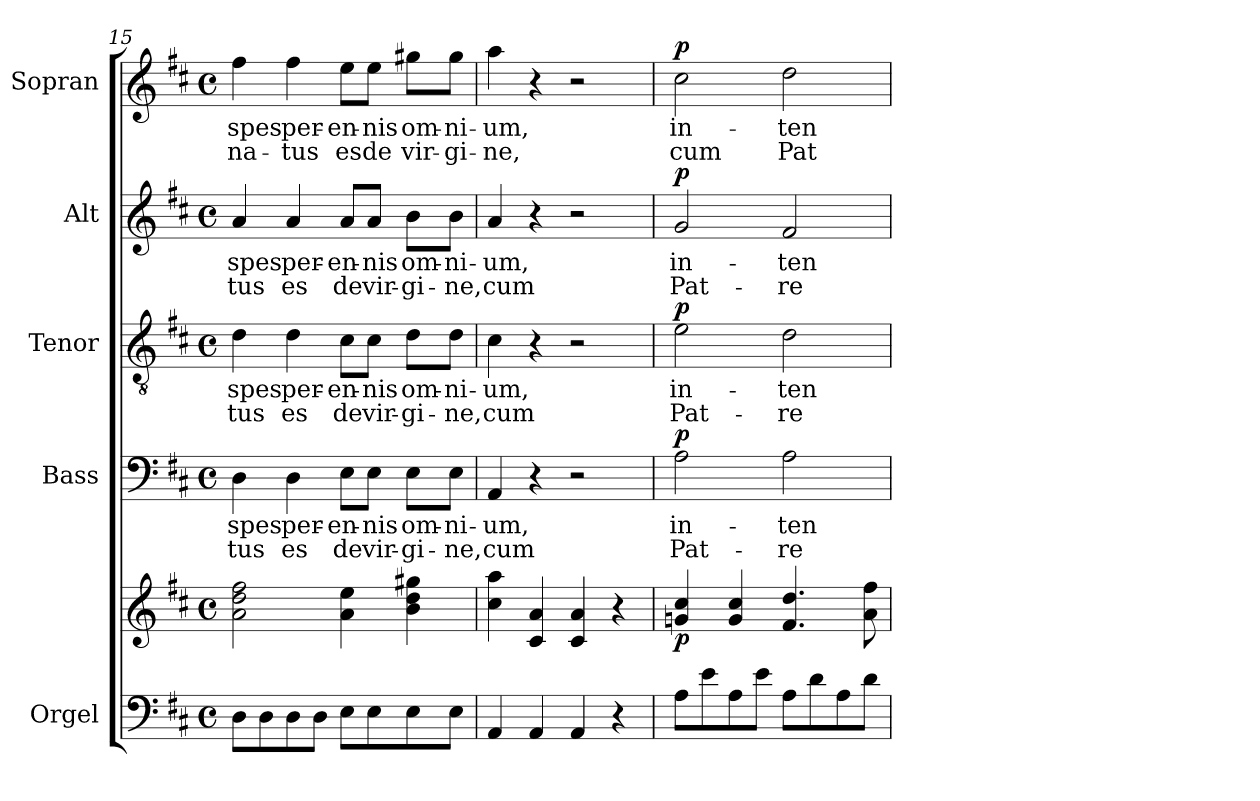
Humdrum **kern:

**kern	**kern	**dynam	**kern	**text	**text	**dynam	**kern	**text	**text	**dynam	**kern	**text	**text	**dynam	**kern	**text	**text	**dynam
*part5	*part5	*part5	*part4	*part4	*part4	*part4	*part3	*part3	*part3	*part3	*part2	*part2	*part2	*part2	*part1	*part1	*part1	*part1
*staff6	*staff5	*staff5/6	*staff4	*staff4	*staff4	*staff4	*staff3	*staff3	*staff3	*staff3	*staff2	*staff2	*staff2	*staff2	*staff1	*staff1	*staff1	*staff1
*I"Orgel	*	*	*I"Bass	*	*	*	*I"Tenor	*	*	*	*I"Alt	*	*	*	*I"Sopran	*	*	*
*I'Org.	*	*	*I'B.	*	*	*	*I'T.	*	*	*	*I'A.	*	*	*	*I'S.	*	*	*
*clefF4	*clefG2	*	*clefF4	*	*	*	*clefGv2	*	*	*	*clefG2	*	*	*	*clefG2	*	*	*
*k[f#c#]	*k[f#c#]	*	*k[f#c#]	*	*	*	*k[f#c#]	*	*	*	*k[f#c#]	*	*	*	*k[f#c#]	*	*	*
*D:	*D:	*	*D:	*	*	*	*D:	*	*	*	*D:	*	*	*	*D:	*	*	*
*M4/4	*M4/4	*	*M4/4	*	*	*	*M4/4	*	*	*	*M4/4	*	*	*	*M4/4	*	*	*
*met(c)	*met(c)	*	*met(c)	*	*	*	*met(c)	*	*	*	*met(c)	*	*	*	*met(c)	*	*	*
=15	=15	=15	=15	=15	=15	=15	=15	=15	=15	=15	=15	=15	=15	=15	=15	=15	=15	=15
!	!	!	!	!LO:LY:b	!LO:LY:b	!	!	!LO:LY:b	!LO:LY:b	!	!	!LO:LY:b	!LO:LY:b	!	!	!LO:LY:b	!LO:LY:b	!
8D\L	2a\ 2dd\ 2ff#\	.	4D\	spes	-tus	.	4d\	spes	-tus	.	4a/	spes	-tus	.	4ff#\	spes	na-	.
8D\	.	.	.	.	.	.	.	.	.	.	.	.	.	.	.	.	.	.
!	!	!	!	!LO:LY:b	!LO:LY:b	!	!	!LO:LY:b	!LO:LY:b	!	!	!LO:LY:b	!LO:LY:b	!	!	!LO:LY:b	!LO:LY:b	!
8D\	.	.	4D\	per-	es	.	4d\	per-	es	.	4a/	per-	es	.	4ff#\	per-	-tus	.
8D\J	.	.	.	.	.	.	.	.	.	.	.	.	.	.	.	.	.	.
!	!	!	!	!LO:LY:b	!LO:LY:b	!	!	!LO:LY:b	!LO:LY:b	!	!	!LO:LY:b	!LO:LY:b	!	!	!LO:LY:b	!LO:LY:b	!
8E\L	4a\ 4ee\	.	8E\L	-en-	de	.	8c#\L	-en-	de	.	8a/L	-en-	de	.	8ee\L	-en-	es	.
!	!	!	!	!LO:LY:b	!LO:LY:b	!	!	!LO:LY:b	!LO:LY:b	!	!	!LO:LY:b	!LO:LY:b	!	!	!LO:LY:b	!LO:LY:b	!
8E\	.	.	8E\J	-nis	vir-	.	8c#\J	-nis	vir-	.	8a/J	-nis	vir-	.	8ee\J	-nis	de	.
!	!	!	!	!LO:LY:b	!LO:LY:b	!	!	!LO:LY:b	!LO:LY:b	!	!	!LO:LY:b	!LO:LY:b	!	!	!LO:LY:b	!LO:LY:b	!
8E\	4b\ 4dd\ 4gg#X\	.	8E\L	om-	-gi-	.	8d\L	om-	-gi-	.	8b\L	om-	-gi-	.	8gg#X\L	om-	vir-	.
!	!	!	!	!LO:LY:b	!LO:LY:b	!	!	!LO:LY:b	!LO:LY:b	!	!	!LO:LY:b	!LO:LY:b	!	!	!LO:LY:b	!LO:LY:b	!
8E\J	.	.	8E\J	-ni-	-ne,	.	8d\J	-ni-	-ne,	.	8b\J	-ni-	-ne,	.	8gg#\J	-ni-	-gi-	.
=16	=16	=16	=16	=16	=16	=16	=16	=16	=16	=16	=16	=16	=16	=16	=16	=16	=16	=16
!	!	!	!	!LO:LY:b	!LO:LY:b	!	!	!LO:LY:b	!LO:LY:b	!	!	!LO:LY:b	!LO:LY:b	!	!	!LO:LY:b	!LO:LY:b	!
4AA/	4cc#\ 4aa\	.	4AA/	-um,	cum	.	4c#\	-um,	cum	.	4a/	-um,	cum	.	4aa\	-um,	-ne,	.
4AA/	4c#/ 4a/	.	4r	.	.	.	4r	.	.	.	4r	.	.	.	4r	.	.	.
4AA/	4c#/ 4a/	.	2r	.	.	.	2r	.	.	.	2r	.	.	.	2r	.	.	.
4r	4r	.	.	.	.	.	.	.	.	.	.	.	.	.	.	.	.	.
!!LO:LB:g=z
=17	=17	=17	=17	=17	=17	=17	=17	=17	=17	=17	=17	=17	=17	=17	=17	=17	=17	=17
!	!	!LO:DY:b	!	!LO:LY:b	!LO:LY:b	!LO:DY:a	!	!LO:LY:b	!LO:LY:b	!LO:DY:a	!	!LO:LY:b	!LO:LY:b	!LO:DY:a	!	!LO:LY:b	!LO:LY:b	!LO:DY:a
8A\L	4gn/ 4cc#/	p	2A\	in-	Pat-	p	2e\	in-	Pat-	p	2g/	in-	Pat-	p	2cc#\	in-	cum	p
8e\	.	.	.	.	.	.	.	.	.	.	.	.	.	.	.	.	.	.
8A\	4g/ 4cc#/	.	.	.	.	.	.	.	.	.	.	.	.	.	.	.	.	.
8e\J	.	.	.	.	.	.	.	.	.	.	.	.	.	.	.	.	.	.
!	!	!	!	!LO:LY:b	!LO:LY:b	!	!	!LO:LY:b	!LO:LY:b	!	!	!LO:LY:b	!LO:LY:b	!	!	!LO:LY:b	!LO:LY:b	!
8A\L	4.f#/ 4.dd/	.	2A\	-ten-	-re	.	2d\	-ten-	-re	.	2f#/	-ten-	-re	.	2dd\	-ten-	Pat-	.
8d\	.	.	.	.	.	.	.	.	.	.	.	.	.	.	.	.	.	.
8A\	.	.	.	.	.	.	.	.	.	.	.	.	.	.	.	.	.	.
8d\J	8a\ 8ff#\	.	.	.	.	.	.	.	.	.	.	.	.	.	.	.	.	.
=	=	=	=	=	=	=	=	=	=	=	=	=	=	=	=	=	=	=
*-	*-	*-	*-	*-	*-	*-	*-	*-	*-	*-	*-	*-	*-	*-	*-	*-	*-	*-
